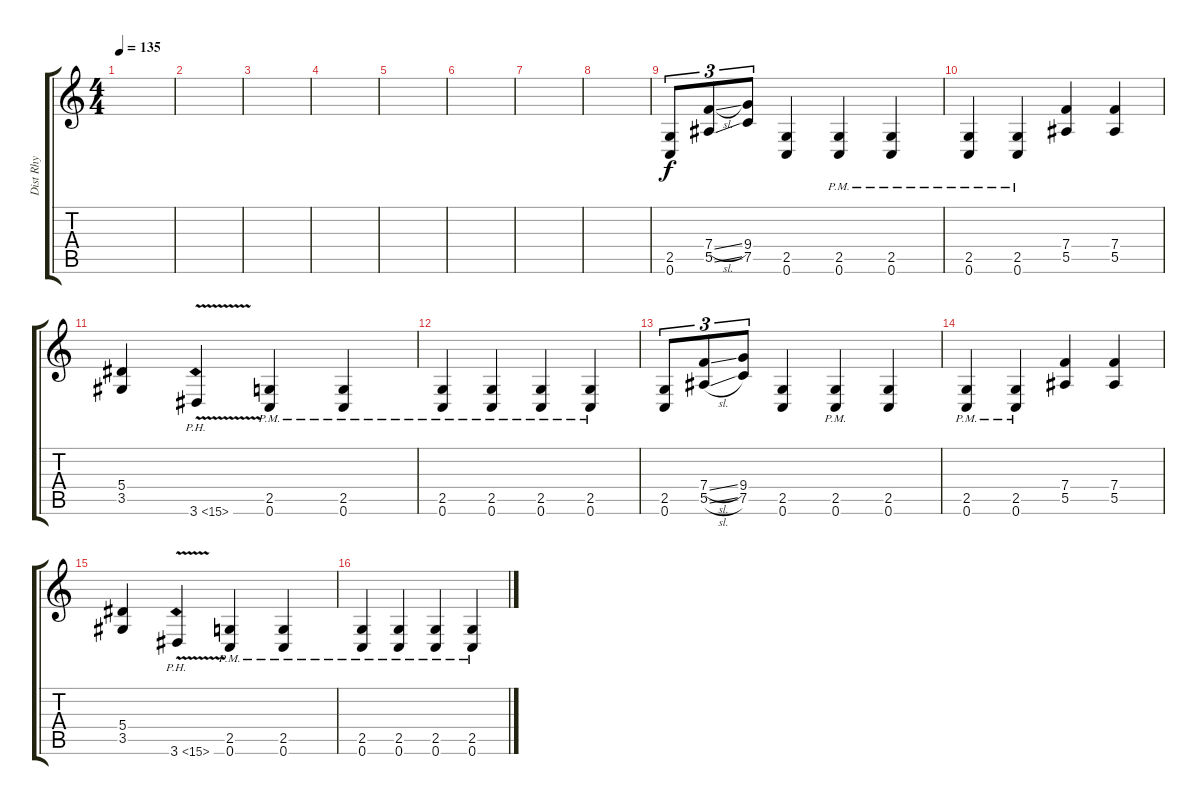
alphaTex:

\track ("Dist Rhy" "Dist Rhy") {instrument distortionguitar}
\staff {score tabs}
\tuning (C4 G3 Eb3 Bb2 F2 C2) {hide}
\ts (4 4)
\tempo 135
\clef g2
\ks c
|
|
|
|
|
|
|
|
(2.5 0.6).8{tu (3 2)} (7.4{sl} 5.5{ss}).8{tu (3 2)} (9.4 7.5).8{tu (3 2)} (2.5 0.6).4 (2.5{pm} 0.6{pm}).4 (2.5{pm} 0.6{pm}).4 |
(2.5{pm} 0.6{pm}).4 (2.5{pm} 0.6{pm}).4 (7.4 5.5).4 (7.4 5.5).4 |
(5.4 3.5).4 3.6{ph 12 v}.4 (2.5{pm} 0.6{pm}).4 (2.5{pm} 0.6{pm}).4 |
(2.5{pm} 0.6{pm}).4 (2.5{pm} 0.6{pm}).4 (2.5{pm} 0.6{pm}).4 (2.5{pm} 0.6{pm}).4 |
(2.5 0.6).8{tu (3 2)} (7.4{sl} 5.5{sl}).8{tu (3 2)} (9.4 7.5).8{tu (3 2)} (2.5 0.6).4 (2.5{pm} 0.6{pm}).4 (2.5 0.6).4 |
(2.5{pm} 0.6{pm}).4 (2.5{pm} 0.6{pm}).4 (7.4 5.5).4 (7.4 5.5).4 |
(5.4 3.5).4 3.6{ph 12 v}.4 (2.5{pm} 0.6{pm}).4 (2.5{pm} 0.6{pm}).4 |
(2.5{pm} 0.6{pm}).4 (2.5{pm} 0.6{pm}).4 (2.5{pm} 0.6{pm}).4 (2.5{pm} 0.6{pm}).4
